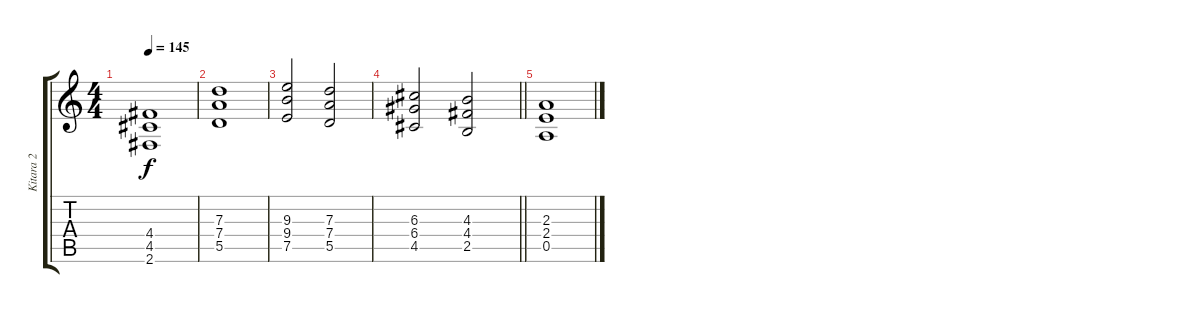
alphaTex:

\track ("Kitara 2" "Kitara 2") {instrument overdrivenguitar}
\staff {score tabs}
\tuning (E4 B3 G3 D3 A2 E2) {hide}
\ts (4 4)
\tempo 145
\clef g2
\ks c
(4.4 4.5 2.6).1{dy f} |
(7.3 7.4 5.5).1 |
(9.3 9.4 7.5).2 (7.3 7.4 5.5).2 |
\barLineRight lightlight
(6.3 6.4 4.5).2 (4.3 4.4 2.5).2 |
(2.3 2.4 0.5).1
